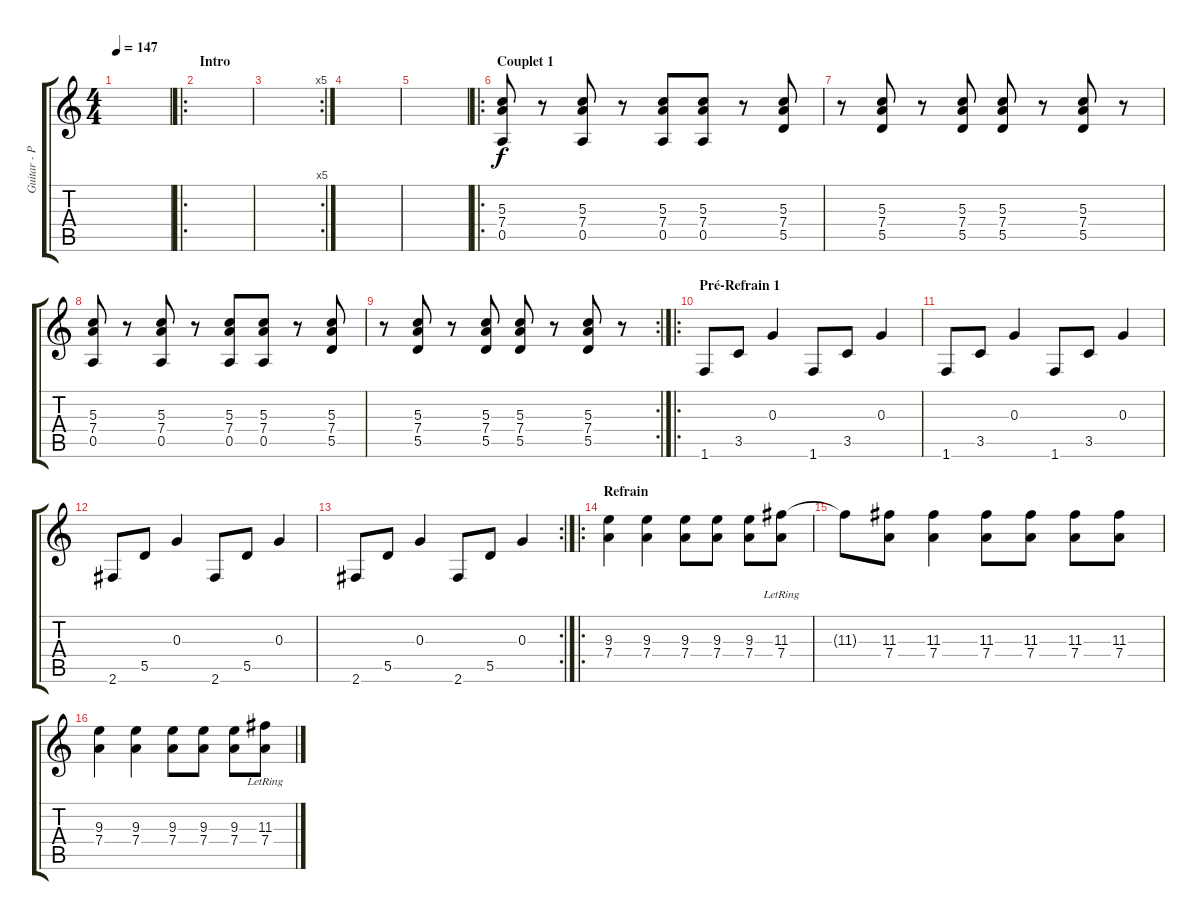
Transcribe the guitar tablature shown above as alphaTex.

\track ("Guitar - Patrick" "Guitar - P") {instrument overdrivenguitar}
\staff {score tabs}
\tuning (E4 B3 G3 D3 A2 E2) {hide}
\ts (4 4)
\tempo 147
\clef g2
\ks c
|
\ro
\section ("" "Intro")
|
\rc 5
|
|
|
\ro
\section ("" "Couplet 1")
(5.3 7.4 0.5).8 r.8 (5.3 7.4 0.5).8 r.8 (5.3 7.4 0.5).8 (5.3 7.4 0.5).8 r.8 (5.3 7.4 5.5).8 |
r.8 (5.3 7.4 5.5).8 r.8 (5.3 7.4 5.5).8 (5.3 7.4 5.5).8 r.8 (5.3 7.4 5.5).8 r.8 |
(5.3 7.4 0.5).8 r.8 (5.3 7.4 0.5).8 r.8 (5.3 7.4 0.5).8 (5.3 7.4 0.5).8 r.8 (5.3 7.4 5.5).8 |
\rc 2
r.8 (5.3 7.4 5.5).8 r.8 (5.3 7.4 5.5).8 (5.3 7.4 5.5).8 r.8 (5.3 7.4 5.5).8 r.8 |
\ro
\section ("" "Pré-Refrain 1")
1.6.8 3.5.8 0.3.4 1.6.8 3.5.8 0.3.4 |
1.6.8 3.5.8 0.3.4 1.6.8 3.5.8 0.3.4 |
2.6.8 5.5.8 0.3.4 2.6.8 5.5.8 0.3.4 |
\rc 2
2.6.8 5.5.8 0.3.4 2.6.8 5.5.8 0.3.4 |
\ro
\section ("" "Refrain")
(9.3 7.4).4 (9.3 7.4).4 (9.3 7.4).8 (9.3 7.4).8 (9.3 7.4).8 (11.3{lr} 7.4).8 |
11.3{t}.8 (11.3 7.4).8 (11.3 7.4).4 (11.3 7.4).8 (11.3 7.4).8 (11.3 7.4).8 (11.3 7.4).8 |
(9.3 7.4).4 (9.3 7.4).4 (9.3 7.4).8 (9.3 7.4).8 (9.3 7.4).8 (11.3{lr} 7.4).8
